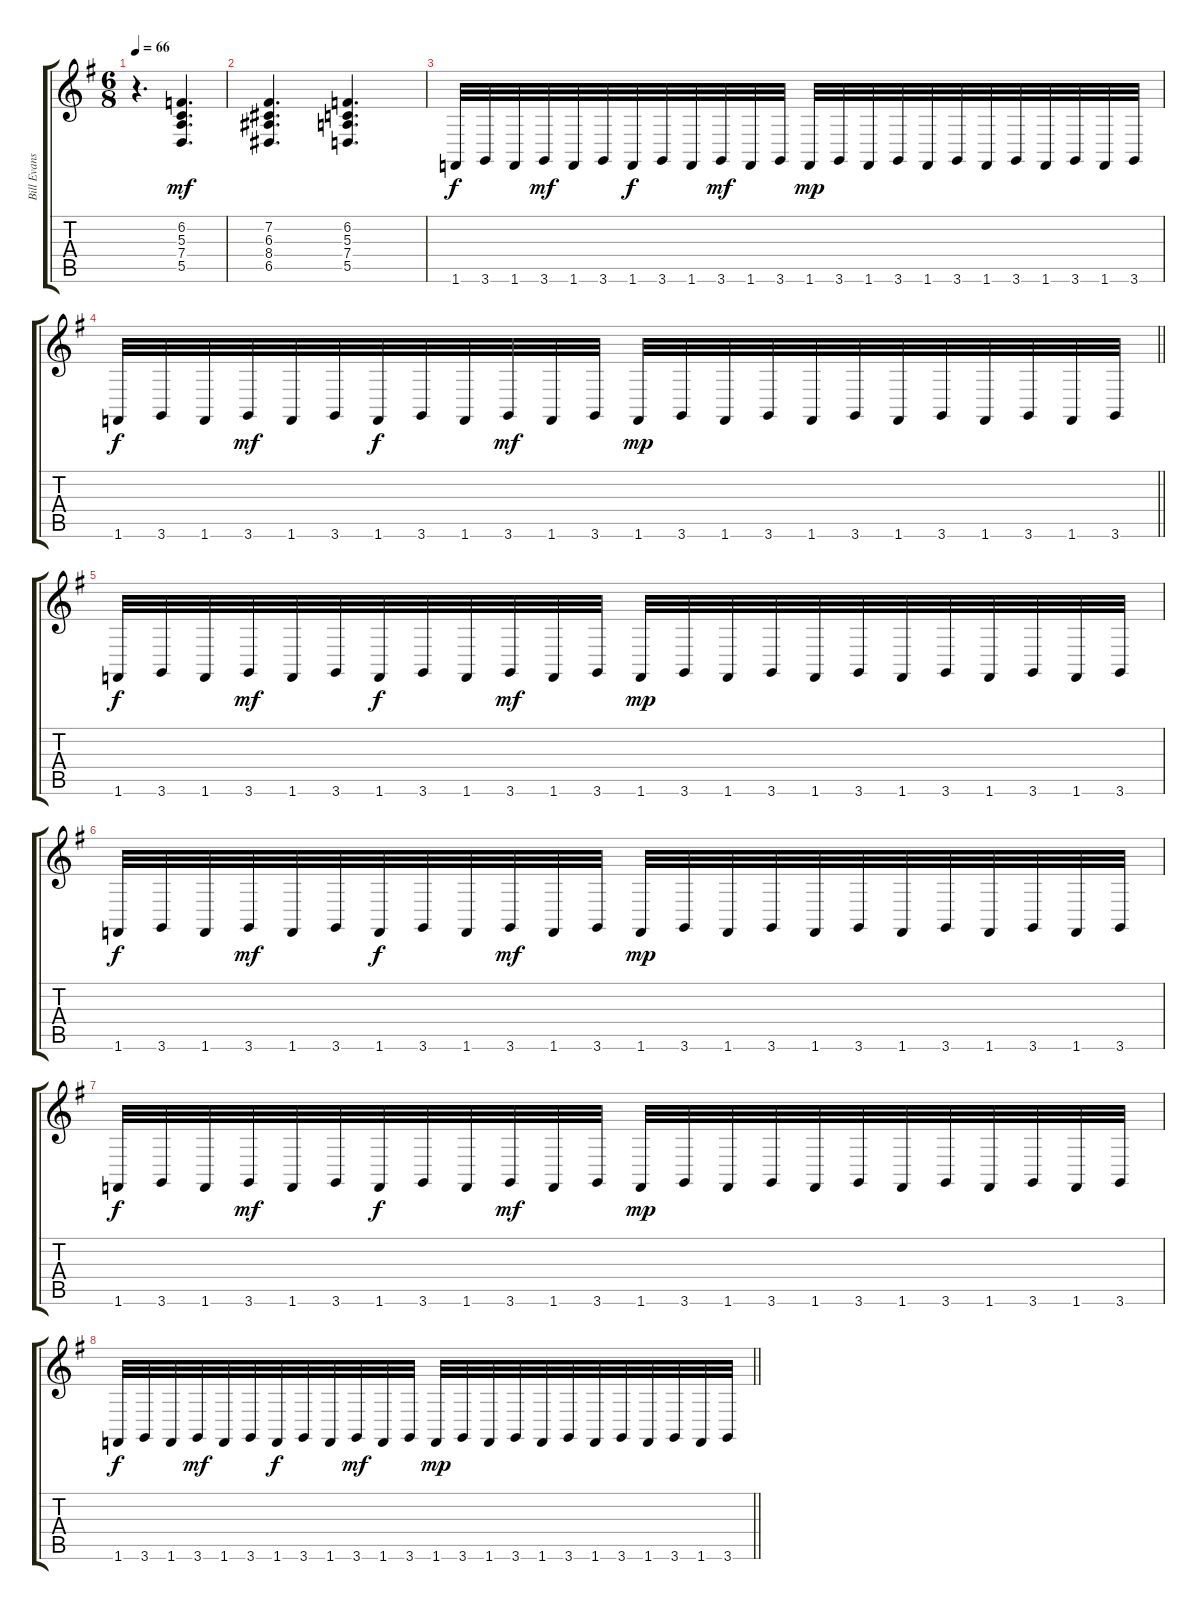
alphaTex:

\track ("Bill Evans" "Bill Evans") {instrument acousticgrandpiano}
\staff {score tabs}
\tuning (E4 B3 G3 D3 A2 E2) {hide}
\ts (6 8)
\tempo 66
\clef g2
\ks g
r.4{d dy mp} (6.2 5.3 7.4 5.5).4{d dy mf} |
(7.2 6.3 8.4 6.5).4{d} (6.2 5.3 7.4 5.5).4{d} |
1.6.32{dy f} 3.6.32 1.6.32 3.6.32{dy mf} 1.6.32 3.6.32 1.6.32{dy f} 3.6.32 1.6.32 3.6.32{dy mf} 1.6.32 3.6.32 1.6.32{dy mp} 3.6.32 1.6.32 3.6.32 1.6.32 3.6.32 1.6.32 3.6.32 1.6.32 3.6.32 1.6.32 3.6.32 |
\barLineRight lightlight
1.6.32{dy f} 3.6.32 1.6.32 3.6.32{dy mf} 1.6.32 3.6.32 1.6.32{dy f} 3.6.32 1.6.32 3.6.32{dy mf} 1.6.32 3.6.32 1.6.32{dy mp} 3.6.32 1.6.32 3.6.32 1.6.32 3.6.32 1.6.32 3.6.32 1.6.32 3.6.32 1.6.32 3.6.32 |
\section ("" "")
1.6.32{dy f} 3.6.32 1.6.32 3.6.32{dy mf} 1.6.32 3.6.32 1.6.32{dy f} 3.6.32 1.6.32 3.6.32{dy mf} 1.6.32 3.6.32 1.6.32{dy mp} 3.6.32 1.6.32 3.6.32 1.6.32 3.6.32 1.6.32 3.6.32 1.6.32 3.6.32 1.6.32 3.6.32 |
1.6.32{dy f} 3.6.32 1.6.32 3.6.32{dy mf} 1.6.32 3.6.32 1.6.32{dy f} 3.6.32 1.6.32 3.6.32{dy mf} 1.6.32 3.6.32 1.6.32{dy mp} 3.6.32 1.6.32 3.6.32 1.6.32 3.6.32 1.6.32 3.6.32 1.6.32 3.6.32 1.6.32 3.6.32 |
1.6.32{dy f} 3.6.32 1.6.32 3.6.32{dy mf} 1.6.32 3.6.32 1.6.32{dy f} 3.6.32 1.6.32 3.6.32{dy mf} 1.6.32 3.6.32 1.6.32{dy mp} 3.6.32 1.6.32 3.6.32 1.6.32 3.6.32 1.6.32 3.6.32 1.6.32 3.6.32 1.6.32 3.6.32 |
\barLineRight lightlight
1.6.32{dy f} 3.6.32 1.6.32 3.6.32{dy mf} 1.6.32 3.6.32 1.6.32{dy f} 3.6.32 1.6.32 3.6.32{dy mf} 1.6.32 3.6.32 1.6.32{dy mp} 3.6.32 1.6.32 3.6.32 1.6.32 3.6.32 1.6.32 3.6.32 1.6.32 3.6.32 1.6.32 3.6.32
